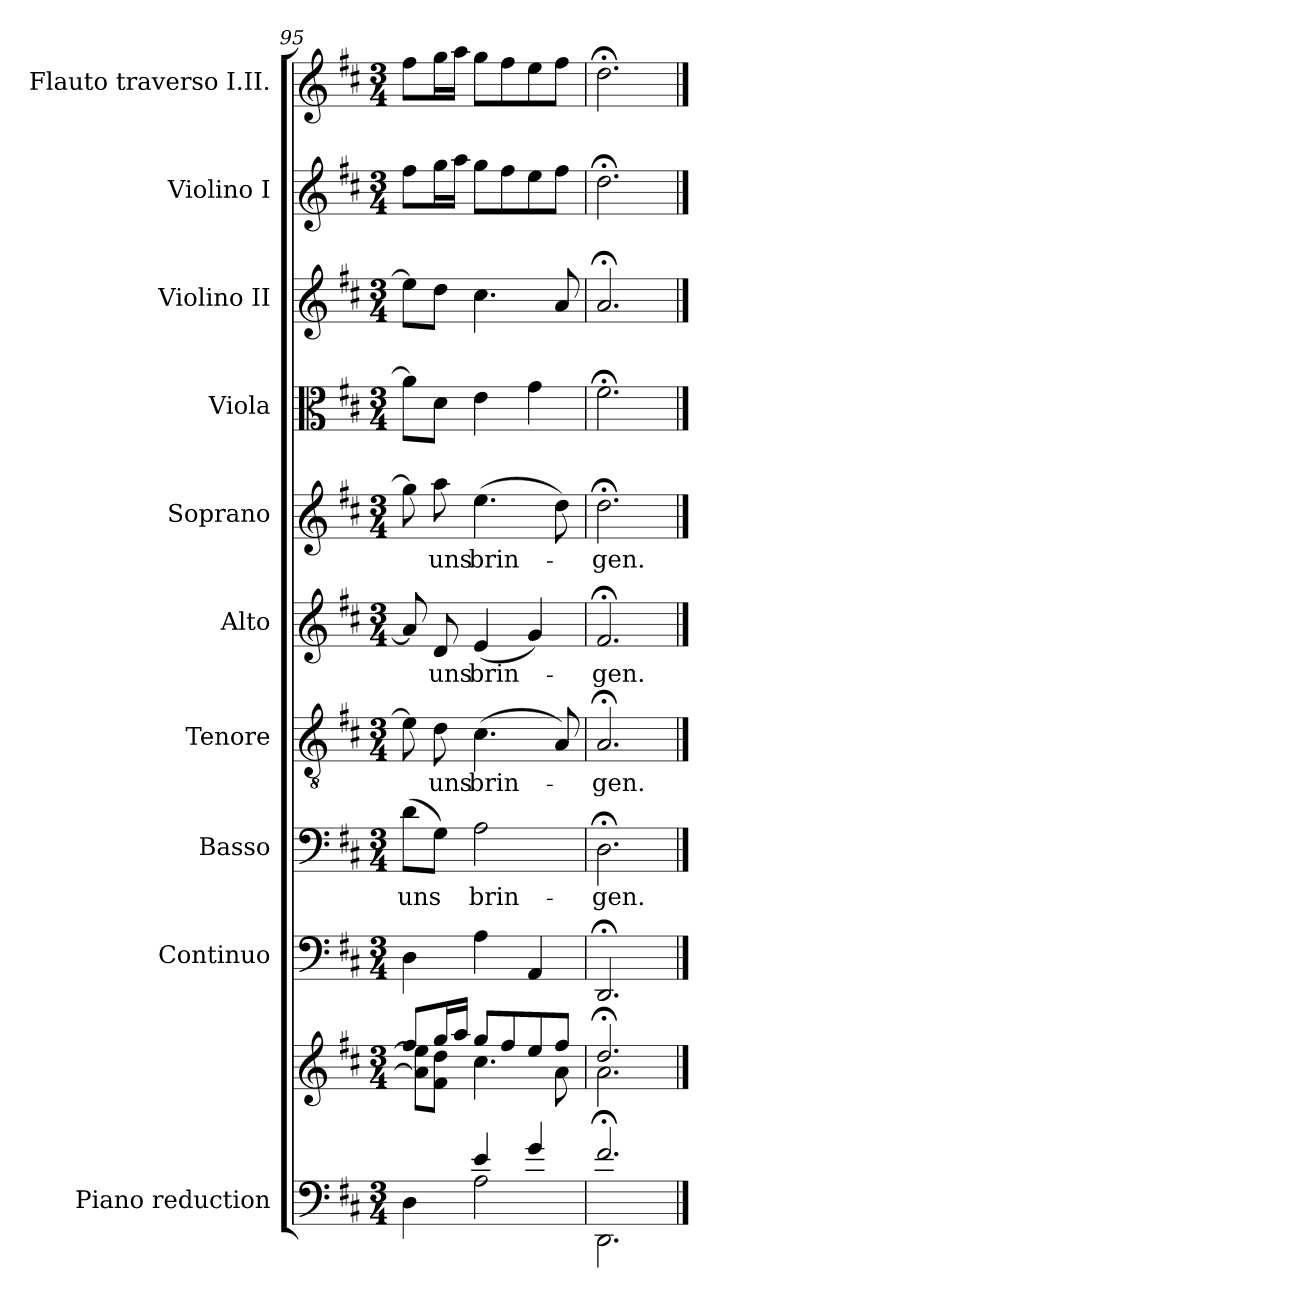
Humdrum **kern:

**kern	**kern	**kern	**kern	**text	**kern	**text	**kern	**text	**kern	**text	**kern	**kern	**kern	**kern
*part10	*part10	*part9	*part8	*part8	*part7	*part7	*part6	*part6	*part5	*part5	*part4	*part3	*part2	*part1
*staff11	*staff10	*staff9	*staff8	*staff8	*staff7	*staff7	*staff6	*staff6	*staff5	*staff5	*staff4	*staff3	*staff2	*staff1
*I"Piano reduction	*	*I"Continuo	*I"Basso	*	*I"Tenore	*	*I"Alto	*	*I"Soprano	*	*I"Viola	*I"Violino II	*I"Violino I	*I"Flauto traverso I.II.
*I'Pno	*	*	*	*	*	*	*	*	*	*	*I'Vla	*I'Vln	*I'Vln	*I'Fl
*clefF4	*clefG2	*clefF4	*clefF4	*	*clefGv2	*	*clefG2	*	*clefG2	*	*clefC3	*clefG2	*clefG2	*clefG2
*k[f#c#]	*k[f#c#]	*k[f#c#]	*k[f#c#]	*	*k[f#c#]	*	*k[f#c#]	*	*k[f#c#]	*	*k[f#c#]	*k[f#c#]	*k[f#c#]	*k[f#c#]
*M3/4	*M3/4	*M3/4	*M3/4	*	*M3/4	*	*M3/4	*	*M3/4	*	*M3/4	*M3/4	*M3/4	*M3/4
=95	=95	=95	=95	=95	=95	=95	=95	=95	=95	=95	=95	=95	=95	=95
*^	*^	*	*	*	*	*	*	*	*	*	*	*	*	*
!	!	!	!	!	!	!LO:LY:b	!	!	!	!	!	!	!	!	!	!
4ryy	4D\	8ff#/L	8a\] 8ee\]L	4D\	(>8d\L	uns	8e\]	.	8a/]	.	8gg\]	.	8a\L]	8ee\L]	8ff#\L	8ff#\L
!	!	!	!	!	!	!	!	!LO:LY:b	!	!LO:LY:b	!	!LO:LY:b	!	!	!	!
.	.	16gg/L	8f#\ 8dd\J	.	8G\J)	.	8d\	uns	8d/	uns	8aa\	uns	8d\J	8dd\J	16gg\L	16gg\L
.	.	16aa/JJ	.	.	.	.	.	.	.	.	.	.	.	.	16aa\JJ	16aa\JJ
!	!	!	!	!	!	!LO:LY:b	!	!LO:LY:b	!	!LO:LY:b	!	!LO:LY:b	!	!	!	!
4e/	2A\	8gg/L	4.cc#\	4A\	2A\	brin-	(>4.c#\	brin-	(<4e/	brin-	(>4.ee\	brin-	4e\	4.cc#\	8gg\L	8gg\L
.	.	8ff#/	.	.	.	.	.	.	.	.	.	.	.	.	8ff#\	8ff#\
4g/	.	8ee/	.	4AA/	.	.	.	.	4g/)	.	.	.	4g\	.	8ee\	8ee\
.	.	8ff#/J	8a\	.	.	.	8A/)	.	.	.	8dd\)	.	.	8a/	8ff#\J	8ff#\J
=96	=96	=96	=96	=96	=96	=96	=96	=96	=96	=96	=96	=96	=96	=96	=96	=96
!	!	!	!	!	!	!LO:LY:b	!	!LO:LY:b	!	!LO:LY:b	!	!LO:LY:b	!	!	!	!
2.f#;</	2.DD\	2.dd;</	2.a\	2.DD;</	2.D;<\	-gen.	2.A;</	-gen.	2.f#;</	-gen.	2.dd;<\	-gen.	2.f#;<\	2.a;</	2.dd;<\	2.dd;<\
*v	*v	*	*	*	*	*	*	*	*	*	*	*	*	*	*	*
*	*v	*v	*	*	*	*	*	*	*	*	*	*	*	*	*
==	==	==	==	==	==	==	==	==	==	==	==	==	==	==
*-	*-	*-	*-	*-	*-	*-	*-	*-	*-	*-	*-	*-	*-	*-
